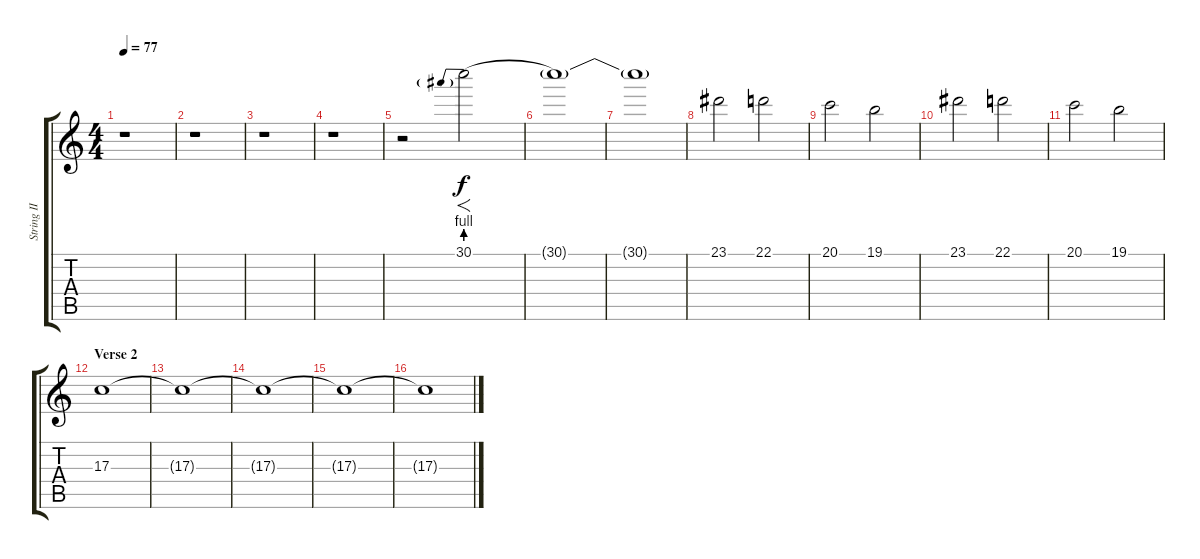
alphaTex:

\track ("String II" "String II") {instrument stringensemble2}
\staff {score tabs}
\tuning (E4 B3 G3 D3 A2 E2) {hide}
\ts (4 4)
\tempo 77
\clef g2
\ks c
r.1{dy f} |
r.1 |
r.1 |
r.1 |
r.2 30.1{be (prebend 0 4 60 4)}.2{f} |
30.1{t}.1 |
30.1{t}.1 |
23.1.2 22.1.2 |
20.1.2 19.1.2 |
23.1.2 22.1.2 |
20.1.2 19.1.2 |
\section ("" "Verse 2")
17.3.1 |
17.3{t}.1 |
17.3{t}.1 |
17.3{t}.1 |
17.3{t}.1
